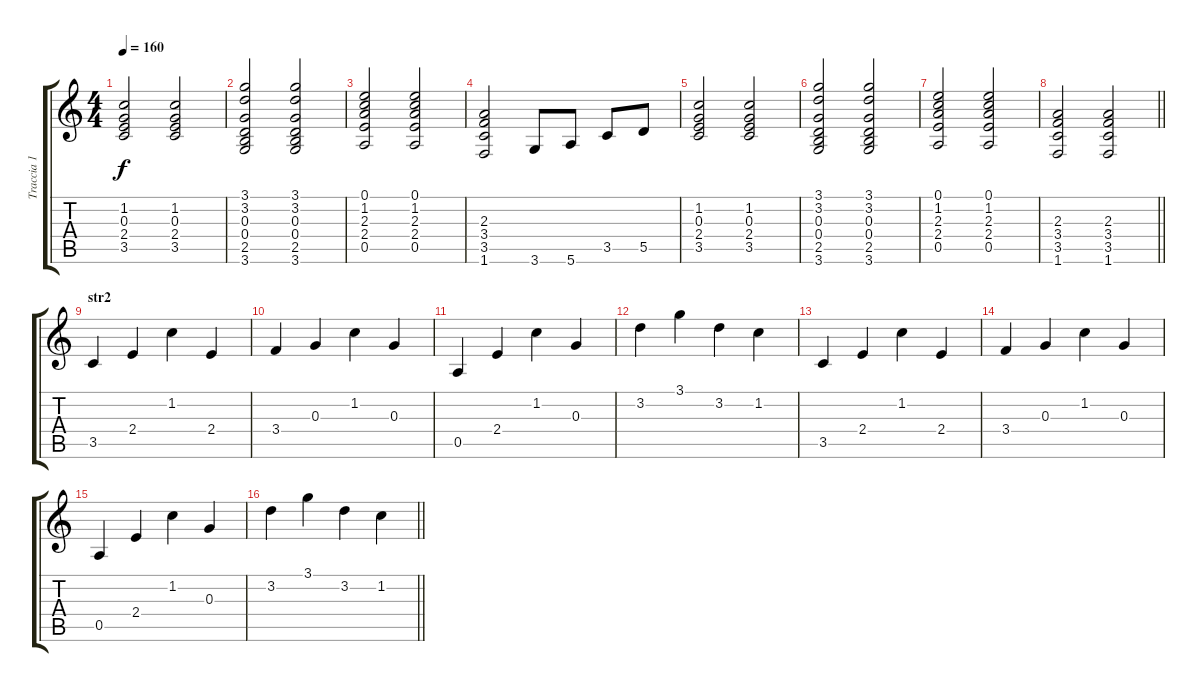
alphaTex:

\track ("Traccia 1" "Traccia 1") {instrument acousticguitarsteel}
\staff {score tabs}
\tuning (E4 B3 G3 D3 A2 E2) {hide}
\ts (4 4)
\tempo 160
\clef g2
\ks c
(1.2 0.3 2.4 3.5).2{dy f} (1.2 0.3 2.4 3.5).2 |
(3.1 3.2 0.3 0.4 2.5 3.6).2 (3.1 3.2 0.3 0.4 2.5 3.6).2 |
(0.1 1.2 2.3 2.4 0.5).2 (0.1 1.2 2.3 2.4 0.5).2 |
(2.3 3.4 3.5 1.6).2 3.6.8 5.6.8 3.5.8 5.5.8 |
(1.2 0.3 2.4 3.5).2 (1.2 0.3 2.4 3.5).2 |
(3.1 3.2 0.3 0.4 2.5 3.6).2 (3.1 3.2 0.3 0.4 2.5 3.6).2 |
(0.1 1.2 2.3 2.4 0.5).2 (0.1 1.2 2.3 2.4 0.5).2 |
\barLineRight lightlight
(2.3 3.4 3.5 1.6).2 (2.3 3.4 3.5 1.6).2 |
\section ("" "str2")
3.5.4 2.4.4 1.2.4 2.4.4 |
3.4.4 0.3.4 1.2.4 0.3.4 |
0.5.4 2.4.4 1.2.4 0.3.4 |
3.2.4 3.1.4 3.2.4 1.2.4 |
3.5.4 2.4.4 1.2.4 2.4.4 |
3.4.4 0.3.4 1.2.4 0.3.4 |
0.5.4 2.4.4 1.2.4 0.3.4 |
\barLineRight lightlight
3.2.4 3.1.4 3.2.4 1.2.4
